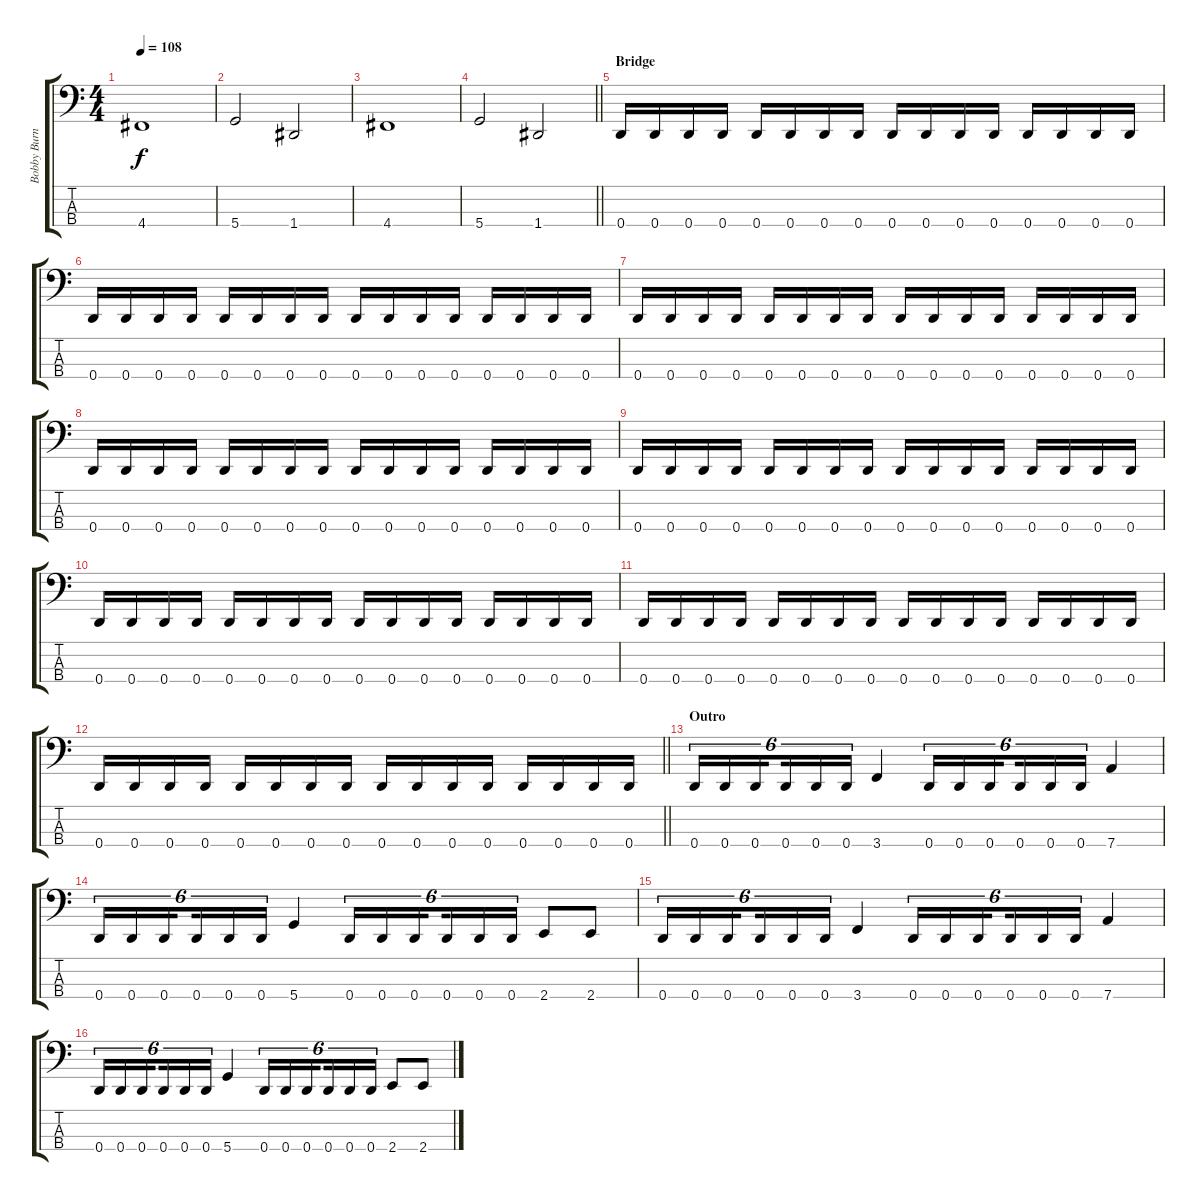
\track ("Bobby Burns (Bass)" "Bobby Burn") {instrument electricbasspick}
\staff {score tabs}
\tuning (F2 C2 G1 D1) {hide}
\ts (4 4)
\tempo 108
\clef f4
\ks c
4.4.1{dy f} |
5.4.2 1.4.2 |
4.4.1 |
\barLineRight lightlight
5.4.2 1.4.2 |
\section ("" "Bridge")
0.4.16 0.4.16 0.4.16 0.4.16 0.4.16 0.4.16 0.4.16 0.4.16 0.4.16 0.4.16 0.4.16 0.4.16 0.4.16 0.4.16 0.4.16 0.4.16 |
0.4.16 0.4.16 0.4.16 0.4.16 0.4.16 0.4.16 0.4.16 0.4.16 0.4.16 0.4.16 0.4.16 0.4.16 0.4.16 0.4.16 0.4.16 0.4.16 |
0.4.16 0.4.16 0.4.16 0.4.16 0.4.16 0.4.16 0.4.16 0.4.16 0.4.16 0.4.16 0.4.16 0.4.16 0.4.16 0.4.16 0.4.16 0.4.16 |
0.4.16 0.4.16 0.4.16 0.4.16 0.4.16 0.4.16 0.4.16 0.4.16 0.4.16 0.4.16 0.4.16 0.4.16 0.4.16 0.4.16 0.4.16 0.4.16 |
0.4.16 0.4.16 0.4.16 0.4.16 0.4.16 0.4.16 0.4.16 0.4.16 0.4.16 0.4.16 0.4.16 0.4.16 0.4.16 0.4.16 0.4.16 0.4.16 |
0.4.16 0.4.16 0.4.16 0.4.16 0.4.16 0.4.16 0.4.16 0.4.16 0.4.16 0.4.16 0.4.16 0.4.16 0.4.16 0.4.16 0.4.16 0.4.16 |
0.4.16 0.4.16 0.4.16 0.4.16 0.4.16 0.4.16 0.4.16 0.4.16 0.4.16 0.4.16 0.4.16 0.4.16 0.4.16 0.4.16 0.4.16 0.4.16 |
\barLineRight lightlight
0.4.16 0.4.16 0.4.16 0.4.16 0.4.16 0.4.16 0.4.16 0.4.16 0.4.16 0.4.16 0.4.16 0.4.16 0.4.16 0.4.16 0.4.16 0.4.16 |
\section ("" "Outro")
0.4.16{tu (6 4)} 0.4.16{tu (6 4)} 0.4.16{tu (6 4) beam splitsecondary} 0.4.16{tu (6 4)} 0.4.16{tu (6 4)} 0.4.16{tu (6 4)} 3.4.4 0.4.16{tu (6 4)} 0.4.16{tu (6 4)} 0.4.16{tu (6 4) beam splitsecondary} 0.4.16{tu (6 4)} 0.4.16{tu (6 4)} 0.4.16{tu (6 4)} 7.4.4 |
0.4.16{tu (6 4)} 0.4.16{tu (6 4)} 0.4.16{tu (6 4) beam splitsecondary} 0.4.16{tu (6 4)} 0.4.16{tu (6 4)} 0.4.16{tu (6 4)} 5.4.4 0.4.16{tu (6 4)} 0.4.16{tu (6 4)} 0.4.16{tu (6 4) beam splitsecondary} 0.4.16{tu (6 4)} 0.4.16{tu (6 4)} 0.4.16{tu (6 4)} 2.4.8 2.4.8 |
0.4.16{tu (6 4)} 0.4.16{tu (6 4)} 0.4.16{tu (6 4) beam splitsecondary} 0.4.16{tu (6 4)} 0.4.16{tu (6 4)} 0.4.16{tu (6 4)} 3.4.4 0.4.16{tu (6 4)} 0.4.16{tu (6 4)} 0.4.16{tu (6 4) beam splitsecondary} 0.4.16{tu (6 4)} 0.4.16{tu (6 4)} 0.4.16{tu (6 4)} 7.4.4 |
0.4.16{tu (6 4)} 0.4.16{tu (6 4)} 0.4.16{tu (6 4) beam splitsecondary} 0.4.16{tu (6 4)} 0.4.16{tu (6 4)} 0.4.16{tu (6 4)} 5.4.4 0.4.16{tu (6 4)} 0.4.16{tu (6 4)} 0.4.16{tu (6 4) beam splitsecondary} 0.4.16{tu (6 4)} 0.4.16{tu (6 4)} 0.4.16{tu (6 4)} 2.4.8 2.4.8
